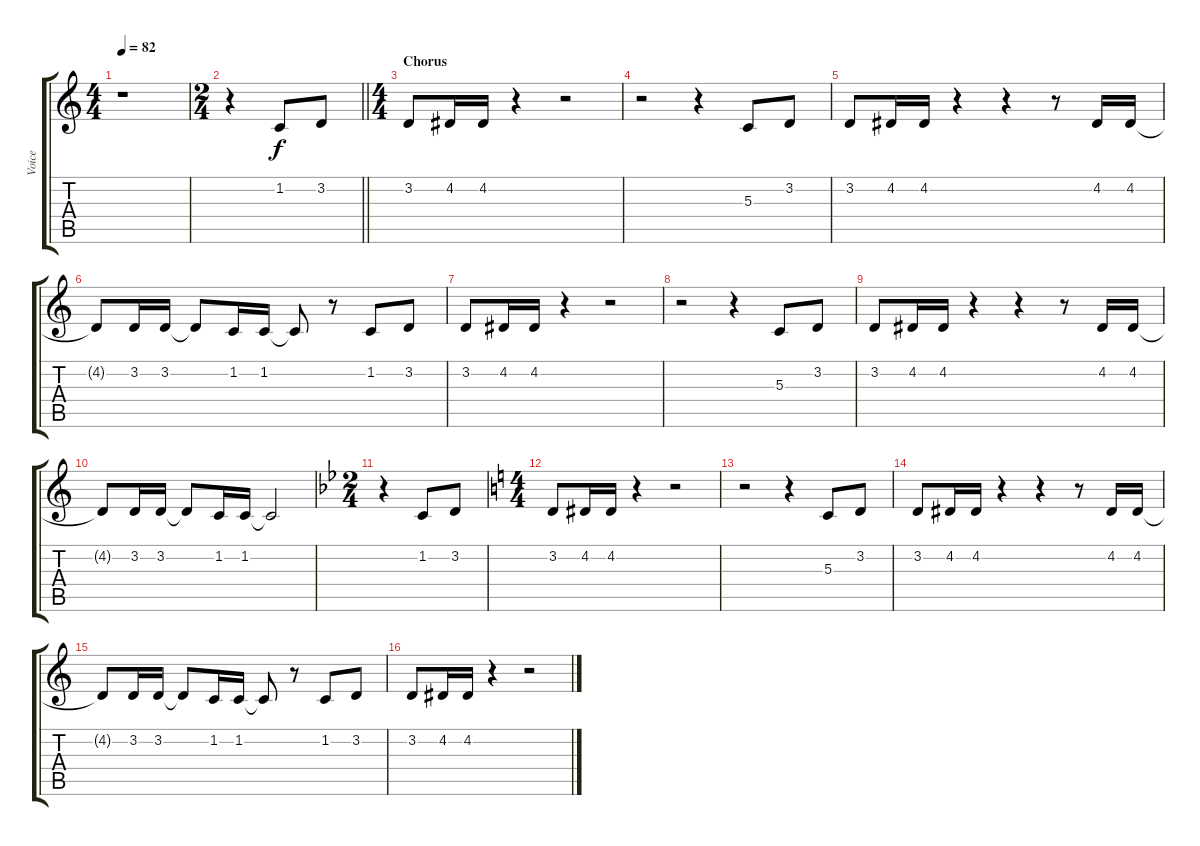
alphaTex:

\track ("Voice" "Voice") {instrument lead6voice}
\staff {score tabs}
\tuning (E4 B3 G3 D3 A2 E2) {hide}
\ts (4 4)
\tempo 82
\clef g2
\ks c
r.1{dy f} |
\ts (2 4)
\barLineRight lightlight
r.4 1.2.8 3.2.8 |
\ts (4 4)
\section ("" "Chorus")
3.2.8 4.2.16 4.2.16 r.4 r.2 |
r.2 r.4 5.3.8 3.2.8 |
3.2.8 4.2.16 4.2.16 r.4 r.4 r.8 4.2.16 4.2.16 |
4.2{t}.8 3.2.16 3.2.16 3.2{t}.8 1.2.16 1.2.16 1.2{t}.8 r.8 1.2.8 3.2.8 |
3.2.8 4.2.16 4.2.16 r.4 r.2 |
r.2 r.4 5.3.8 3.2.8 |
3.2.8 4.2.16 4.2.16 r.4 r.4 r.8 4.2.16 4.2.16 |
4.2{t}.8 3.2.16 3.2.16 3.2{t}.8 1.2.16 1.2.16 1.2{t}.2 |
\ts (2 4)
\ks bb
r.4 1.2.8 3.2.8 |
\ts (4 4)
\ks c
3.2.8 4.2.16 4.2.16 r.4 r.2 |
r.2 r.4 5.3.8 3.2.8 |
3.2.8 4.2.16 4.2.16 r.4 r.4 r.8 4.2.16 4.2.16 |
4.2{t}.8 3.2.16 3.2.16 3.2{t}.8 1.2.16 1.2.16 1.2{t}.8 r.8 1.2.8 3.2.8 |
3.2.8 4.2.16 4.2.16 r.4 r.2
